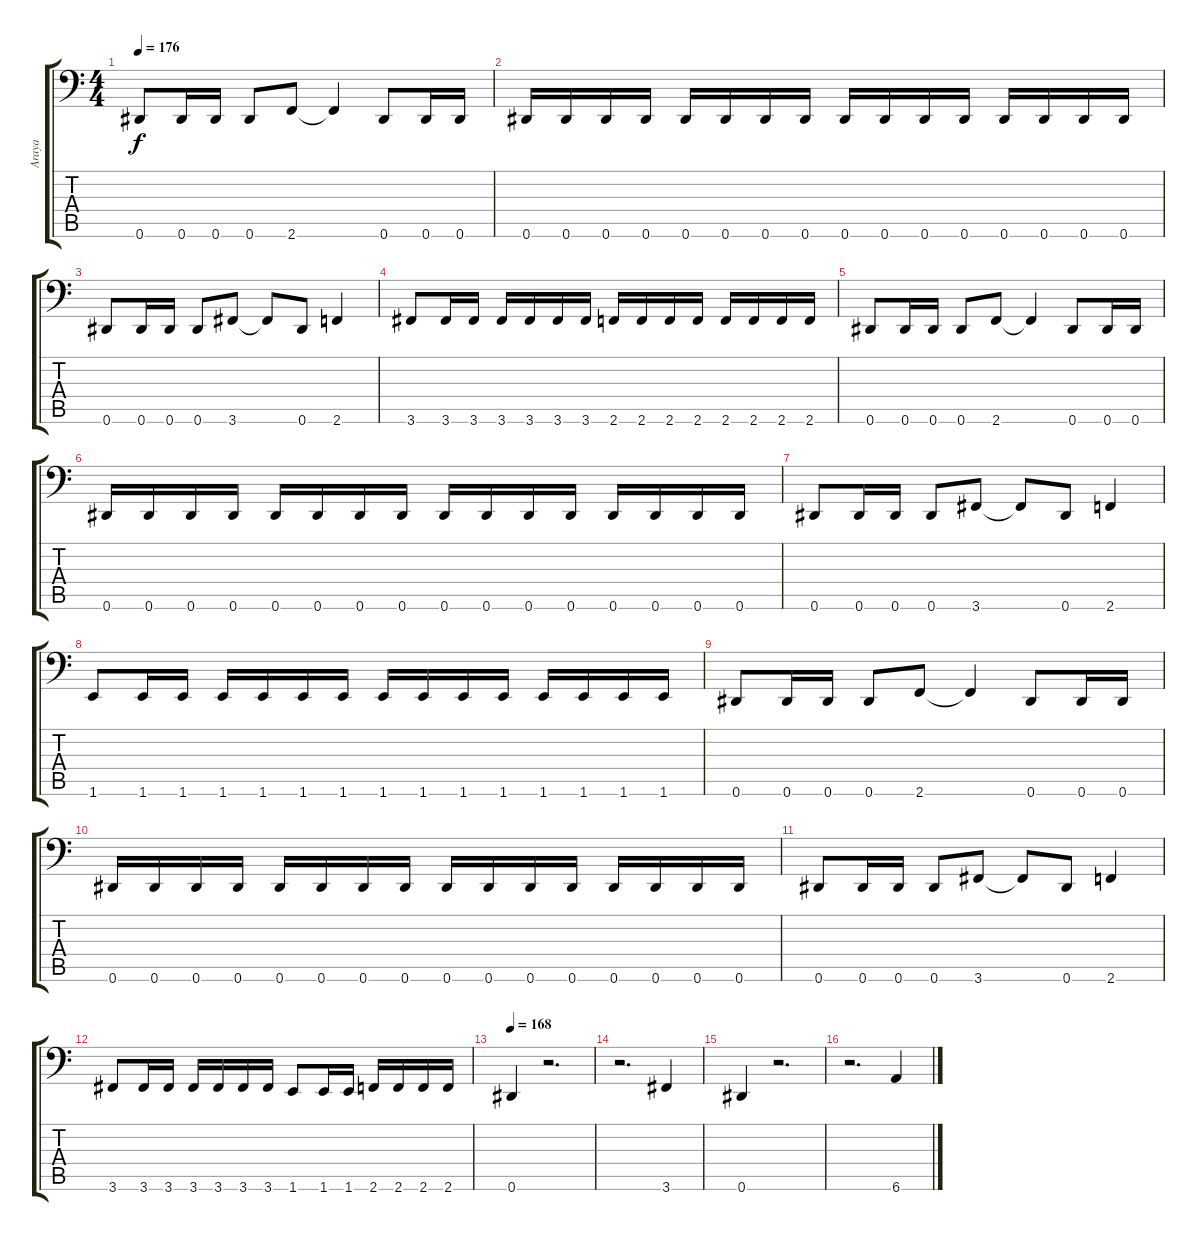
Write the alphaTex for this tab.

\track ("Araya" "Araya") {instrument electricbasspick}
\staff {score tabs}
\tuning (Eb3 Bb2 Gb2 Db2 Ab1 Eb1) {hide}
\ts (4 4)
\tempo 176
\clef f4
\ks c
0.6.8{dy f} 0.6.16 0.6.16 0.6.8 2.6.8 2.6{t}.4 0.6.8 0.6.16 0.6.16 |
0.6.16 0.6.16 0.6.16 0.6.16 0.6.16 0.6.16 0.6.16 0.6.16 0.6.16 0.6.16 0.6.16 0.6.16 0.6.16 0.6.16 0.6.16 0.6.16 |
0.6.8 0.6.16 0.6.16 0.6.8 3.6.8 3.6{t}.8 0.6.8 2.6.4 |
3.6.8 3.6.16 3.6.16 3.6.16 3.6.16 3.6.16 3.6.16 2.6.16 2.6.16 2.6.16 2.6.16 2.6.16 2.6.16 2.6.16 2.6.16 |
0.6.8 0.6.16 0.6.16 0.6.8 2.6.8 2.6{t}.4 0.6.8 0.6.16 0.6.16 |
0.6.16 0.6.16 0.6.16 0.6.16 0.6.16 0.6.16 0.6.16 0.6.16 0.6.16 0.6.16 0.6.16 0.6.16 0.6.16 0.6.16 0.6.16 0.6.16 |
0.6.8 0.6.16 0.6.16 0.6.8 3.6.8 3.6{t}.8 0.6.8 2.6.4 |
1.6.8 1.6.16 1.6.16 1.6.16 1.6.16 1.6.16 1.6.16 1.6.16 1.6.16 1.6.16 1.6.16 1.6.16 1.6.16 1.6.16 1.6.16 |
0.6.8 0.6.16 0.6.16 0.6.8 2.6.8 2.6{t}.4 0.6.8 0.6.16 0.6.16 |
0.6.16 0.6.16 0.6.16 0.6.16 0.6.16 0.6.16 0.6.16 0.6.16 0.6.16 0.6.16 0.6.16 0.6.16 0.6.16 0.6.16 0.6.16 0.6.16 |
0.6.8 0.6.16 0.6.16 0.6.8 3.6.8 3.6{t}.8 0.6.8 2.6.4 |
3.6.8 3.6.16 3.6.16 3.6.16 3.6.16 3.6.16 3.6.16 1.6.8 1.6.16 1.6.16 2.6.16 2.6.16 2.6.16 2.6.16 |
\tempo 168
0.6.4 r.2{d} |
r.2{d} 3.6.4 |
0.6.4 r.2{d} |
r.2{d} 6.6.4
